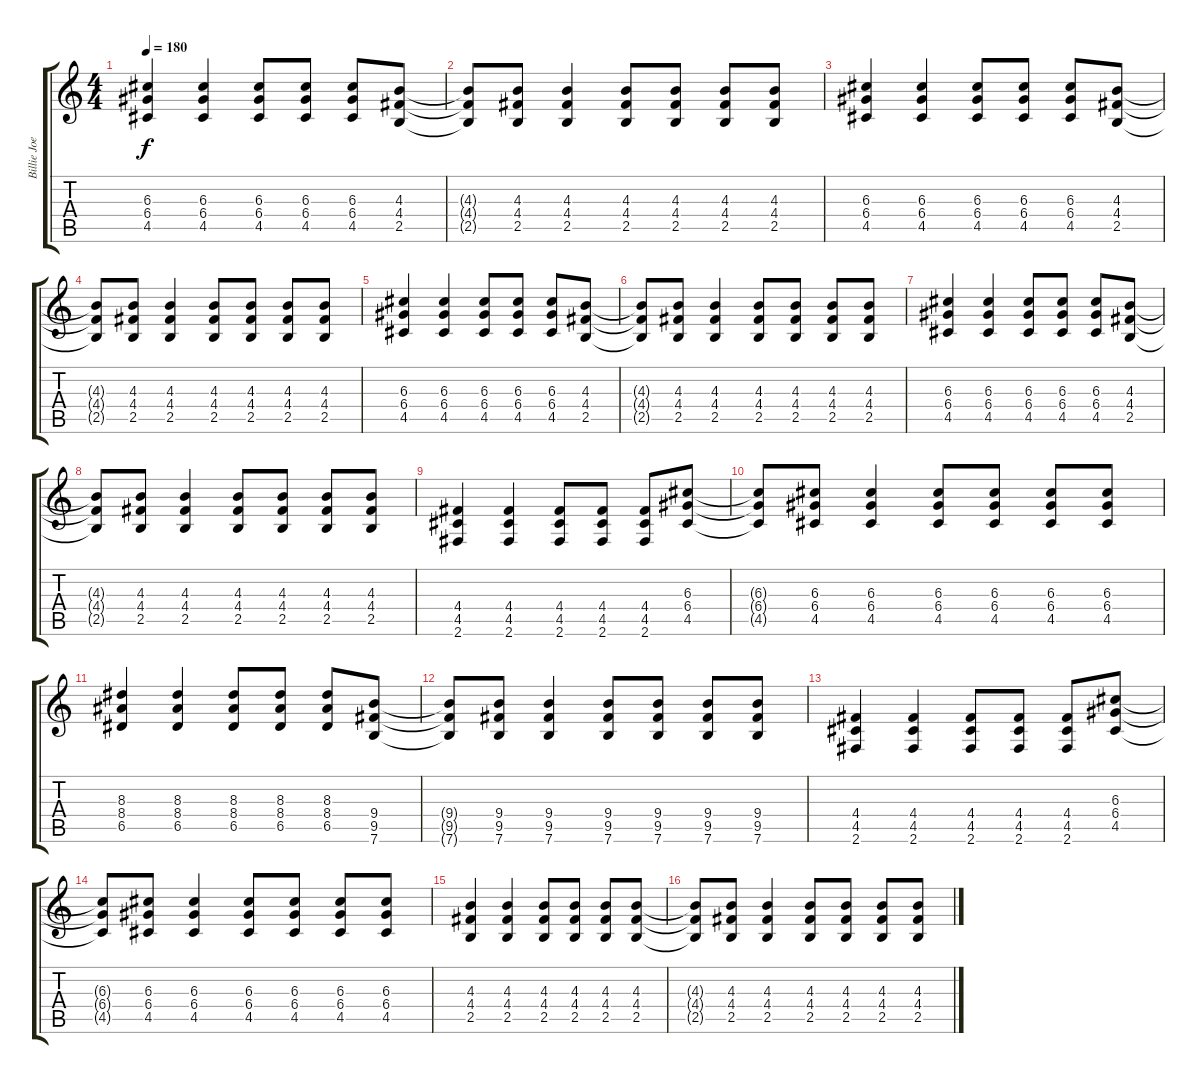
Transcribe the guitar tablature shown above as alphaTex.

\track ("Billie Joe Guitar 2" "Billie Joe") {instrument distortionguitar}
\staff {score tabs}
\tuning (E4 B3 G3 D3 A2 E2) {hide}
\ts (4 4)
\tempo 180
\clef g2
\ks c
(6.3 6.4 4.5).4{dy f} (6.3 6.4 4.5).4 (6.3 6.4 4.5).8 (6.3 6.4 4.5).8 (6.3 6.4 4.5).8 (4.3 4.4 2.5).8 |
(4.3{t} 4.4{t} 2.5{t}).8 (4.3 4.4 2.5).8 (4.3 4.4 2.5).4 (4.3 4.4 2.5).8 (4.3 4.4 2.5).8 (4.3 4.4 2.5).8 (4.3 4.4 2.5).8 |
(6.3 6.4 4.5).4 (6.3 6.4 4.5).4 (6.3 6.4 4.5).8 (6.3 6.4 4.5).8 (6.3 6.4 4.5).8 (4.3 4.4 2.5).8 |
(4.3{t} 4.4{t} 2.5{t}).8 (4.3 4.4 2.5).8 (4.3 4.4 2.5).4 (4.3 4.4 2.5).8 (4.3 4.4 2.5).8 (4.3 4.4 2.5).8 (4.3 4.4 2.5).8 |
(6.3 6.4 4.5).4 (6.3 6.4 4.5).4 (6.3 6.4 4.5).8 (6.3 6.4 4.5).8 (6.3 6.4 4.5).8 (4.3 4.4 2.5).8 |
(4.3{t} 4.4{t} 2.5{t}).8 (4.3 4.4 2.5).8 (4.3 4.4 2.5).4 (4.3 4.4 2.5).8 (4.3 4.4 2.5).8 (4.3 4.4 2.5).8 (4.3 4.4 2.5).8 |
(6.3 6.4 4.5).4 (6.3 6.4 4.5).4 (6.3 6.4 4.5).8 (6.3 6.4 4.5).8 (6.3 6.4 4.5).8 (4.3 4.4 2.5).8 |
(4.3{t} 4.4{t} 2.5{t}).8 (4.3 4.4 2.5).8 (4.3 4.4 2.5).4 (4.3 4.4 2.5).8 (4.3 4.4 2.5).8 (4.3 4.4 2.5).8 (4.3 4.4 2.5).8 |
(4.4 4.5 2.6).4 (4.4 4.5 2.6).4 (4.4 4.5 2.6).8 (4.4 4.5 2.6).8 (4.4 4.5 2.6).8 (6.3 6.4 4.5).8 |
(6.3{t} 6.4{t} 4.5{t}).8 (6.3 6.4 4.5).8 (6.3 6.4 4.5).4 (6.3 6.4 4.5).8 (6.3 6.4 4.5).8 (6.3 6.4 4.5).8 (6.3 6.4 4.5).8 |
(8.3 8.4 6.5).4 (8.3 8.4 6.5).4 (8.3 8.4 6.5).8 (8.3 8.4 6.5).8 (8.3 8.4 6.5).8 (9.4 9.5 7.6).8 |
(9.4{t} 9.5{t} 7.6{t}).8 (9.4 9.5 7.6).8 (9.4 9.5 7.6).4 (9.4 9.5 7.6).8 (9.4 9.5 7.6).8 (9.4 9.5 7.6).8 (9.4 9.5 7.6).8 |
(4.4 4.5 2.6).4 (4.4 4.5 2.6).4 (4.4 4.5 2.6).8 (4.4 4.5 2.6).8 (4.4 4.5 2.6).8 (6.3 6.4 4.5).8 |
(6.3{t} 6.4{t} 4.5{t}).8 (6.3 6.4 4.5).8 (6.3 6.4 4.5).4 (6.3 6.4 4.5).8 (6.3 6.4 4.5).8 (6.3 6.4 4.5).8 (6.3 6.4 4.5).8 |
(4.3 4.4 2.5).4 (4.3 4.4 2.5).4 (4.3 4.4 2.5).8 (4.3 4.4 2.5).8 (4.3 4.4 2.5).8 (4.3 4.4 2.5).8 |
(4.3{t} 4.4{t} 2.5{t}).8 (4.3 4.4 2.5).8 (4.3 4.4 2.5).4 (4.3 4.4 2.5).8 (4.3 4.4 2.5).8 (4.3 4.4 2.5).8 (4.3 4.4 2.5).8
